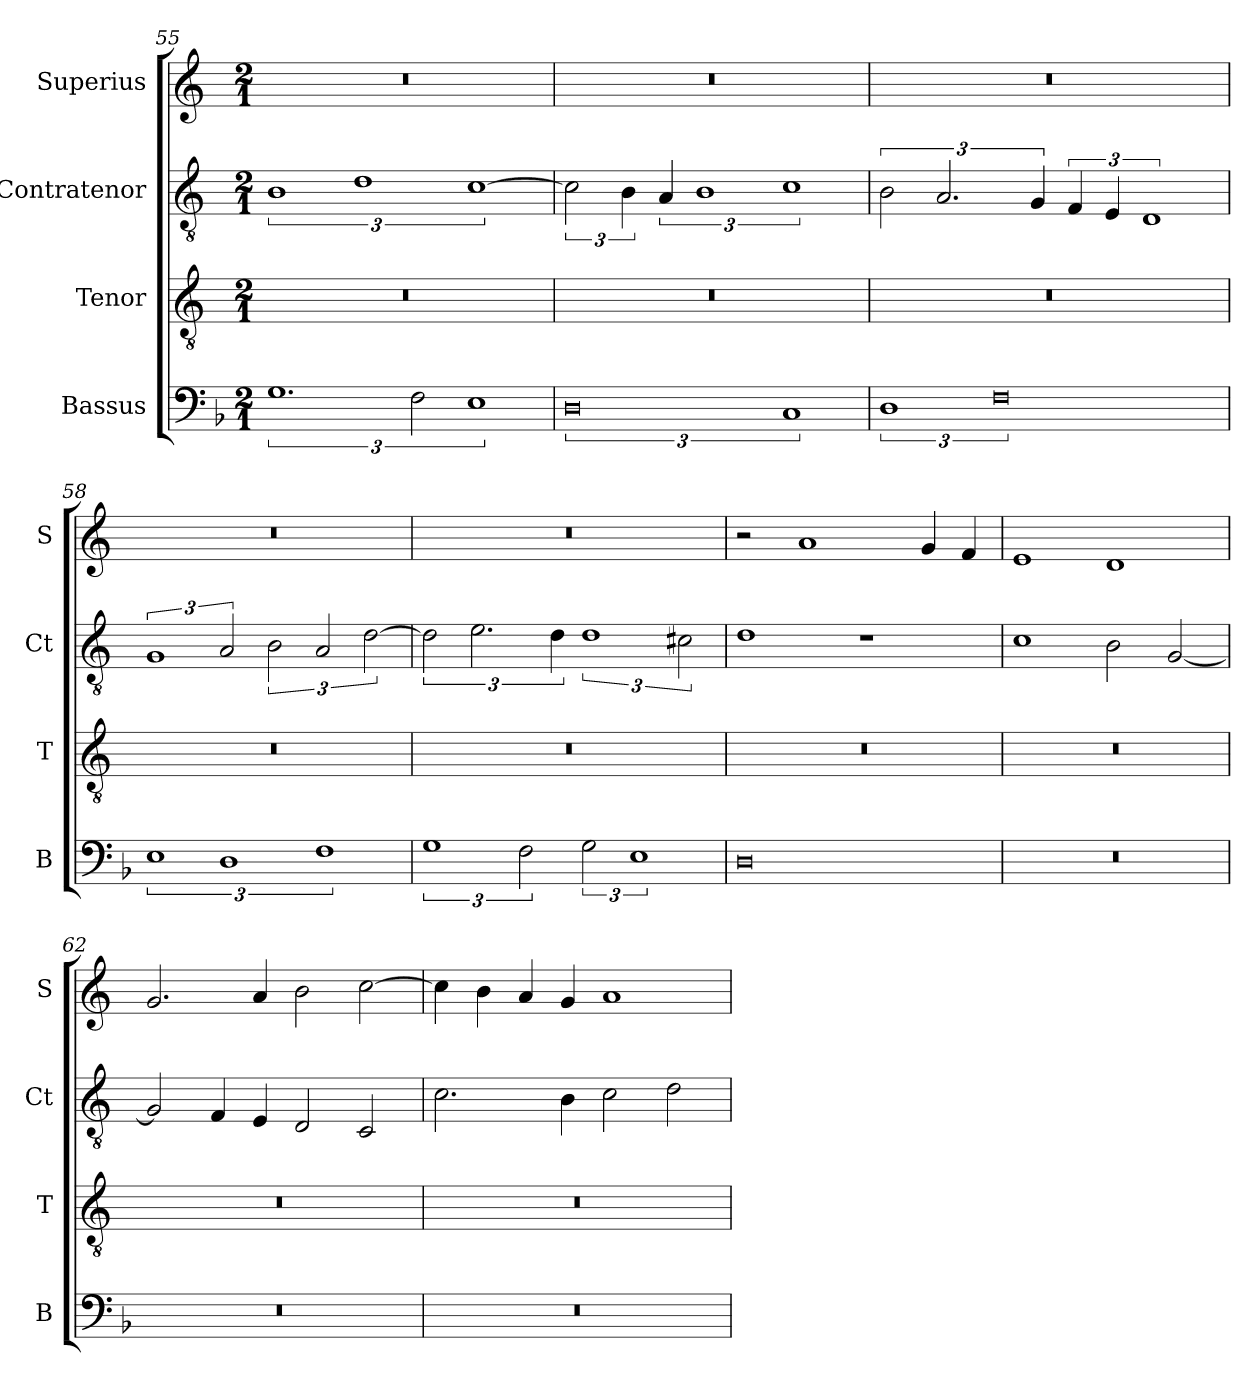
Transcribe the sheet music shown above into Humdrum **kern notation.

**kern	**kern	**kern	**kern
*part4	*part3	*part2	*part1
*staff4	*staff3	*staff2	*staff1
*I"Bassus	*I"Tenor	*I"Contratenor	*I"Superius
*I'B	*I'T	*I'Ct	*I'S
*clefF4	*clefGv2	*clefGv2	*clefG2
*k[b-]	*k[]	*k[]	*k[]
*M2/1	*M2/1	*M2/1	*M2/1
=55	=55	=55	=55
3%2.G	0r	3%2B	0r
.	.	3%2d	.
3F	.	.	.
3%2E	.	[3%2c	.
=56	=56	=56	=56
3%4D	0r	3c]	0r
.	.	6B	.
.	.	6A	.
.	.	3%2B	.
3%2C	.	3%2c	.
=57	=57	=57	=57
3%2D	0r	3B	0r
.	.	3.A	.
3%4F	.	.	.
.	.	6G	.
.	.	6F	.
.	.	6E	.
.	.	3%2D	.
=58	=58	=58	=58
3%2E	0r	3%2G	0r
3%2D	.	3A	.
.	.	3B	.
3%2F	.	3A	.
.	.	[3d	.
=59	=59	=59	=59
3%2G	0r	3d]	0r
.	.	3.e	.
3F	.	.	.
.	.	6d	.
3G	.	3%2d	.
3%2E	.	.	.
.	.	3c#X	.
=60	=60	=60	=60
0D	0r	1d	2r
.	.	.	1a
.	.	1r	.
.	.	.	4g
.	.	.	4f
=61	=61	=61	=61
0r	0r	1c	1e
.	.	2B	1d
.	.	[2G	.
=62	=62	=62	=62
0r	0r	2G]	2.g
.	.	4F	.
.	.	4E	4a
.	.	2D	2b
.	.	2C	[2cc
=63	=63	=63	=63
0r	0r	2.c	4cc]
.	.	.	4b
.	.	.	4a
.	.	4B	4g
.	.	2c	1a
.	.	2d	.
=	=	=	=
*-	*-	*-	*-
